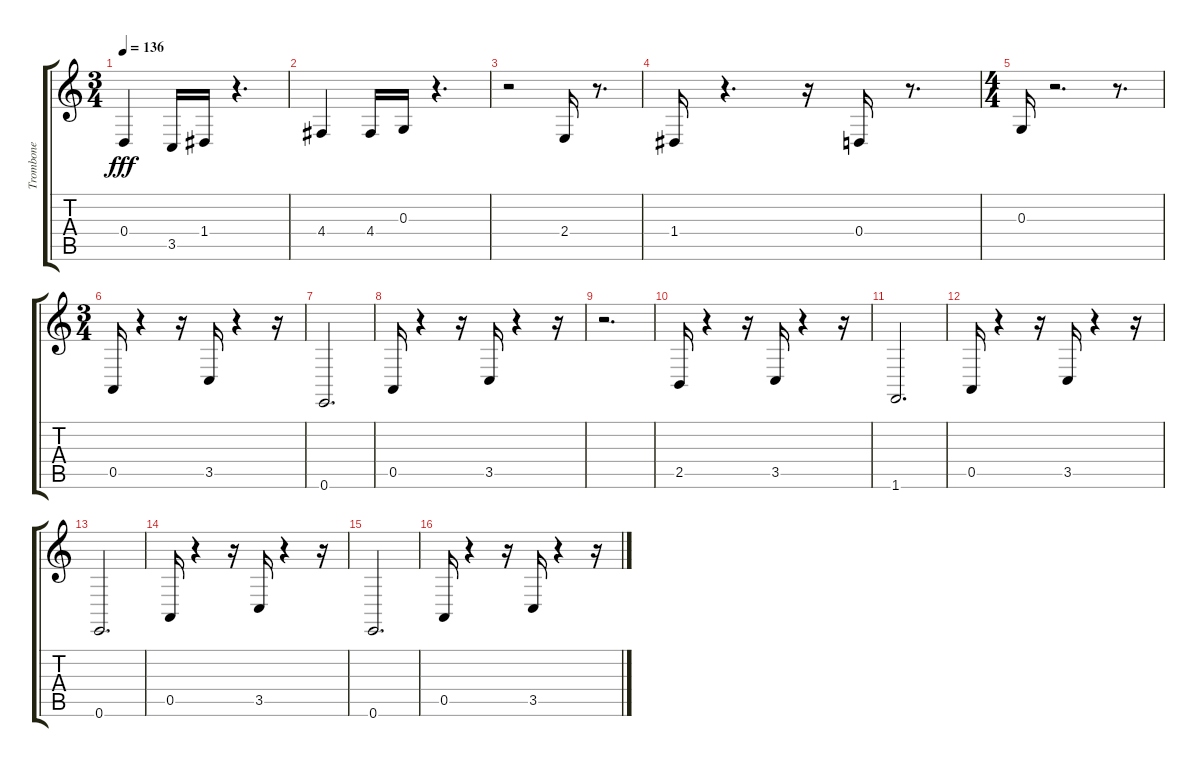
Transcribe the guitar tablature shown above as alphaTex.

\track ("Trombone" "Trombone") {instrument trombone}
\staff {score tabs}
\tuning (E4 B3 G3 D3 A2 E2) {hide}
\ts (3 4)
\tempo 136
\clef g2
\ks c
0.4.4{dy fff} 3.5.16 1.4.16 r.4{d} |
4.4.4 4.4.16 0.3.16 r.4{d} |
r.2 2.4.16 r.8{d} |
1.4.16 r.4{d} r.16 0.4.16 r.8{d} |
\ts (4 4)
0.3.16 r.2{d} r.8{d} |
\ts (3 4)
0.5.16 r.4 r.16 3.5.16 r.4 r.16 |
0.6.2{d} |
0.5.16 r.4 r.16 3.5.16 r.4 r.16 |
r.2{d} |
2.5.16 r.4 r.16 3.5.16 r.4 r.16 |
1.6.2{d} |
0.5.16 r.4 r.16 3.5.16 r.4 r.16 |
0.6.2{d} |
0.5.16 r.4 r.16 3.5.16 r.4 r.16 |
0.6.2{d} |
0.5.16 r.4 r.16 3.5.16 r.4 r.16
